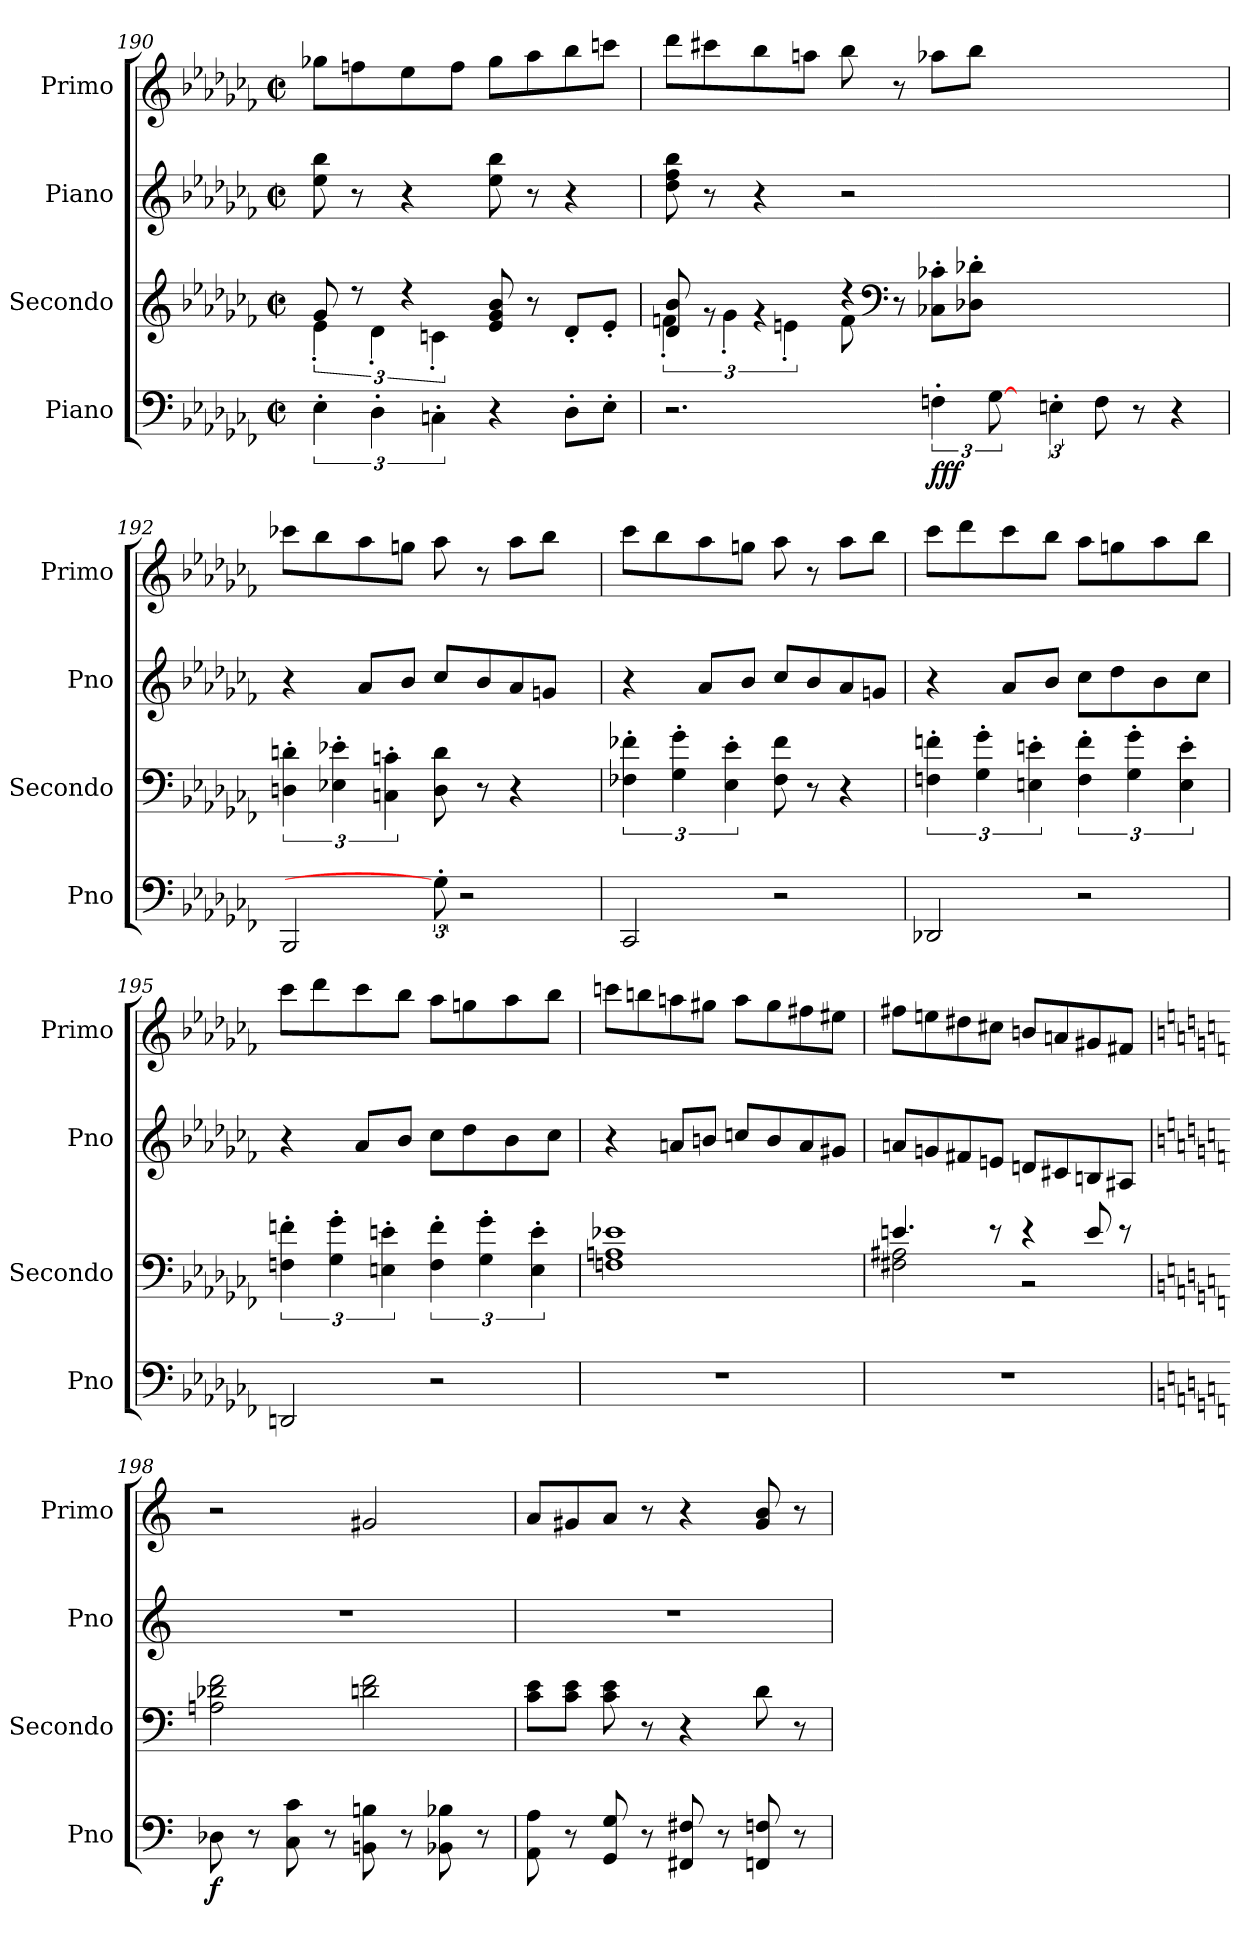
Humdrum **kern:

**kern	**dynam	**kern	**kern	**kern
*part4	*part4	*part3	*part2	*part1
*staff4	*staff4	*staff3	*staff2	*staff1
*I"Piano	*	*I"Secondo	*I"Piano	*I"Primo
*I'Pno	*	*I'Secondo	*I'Pno	*I'Primo
*clefF4	*	*clefG2	*clefG2	*clefG2
*k[b-e-a-d-g-c-f-]	*	*k[b-e-a-d-g-c-f-]	*k[b-e-a-d-g-c-f-]	*k[b-e-a-d-g-c-f-]
*M4/4	*	*M4/4	*M4/4	*M4/4
*met(c|)	*	*met(c|)	*met(c|)	*met(c|)
=190	=190	=190	=190	=190
*	*	*^	*	*
6E-'\	.	8g-/	6e-'\	8ee-\ 8bb-\	8gg-X\L
.	.	8r	.	8r	8ffn\
6D-'\	.	.	6d-'\	.	.
.	.	4r	.	4r	8ee-\
6Cn'\	.	.	6cn'\	.	.
.	.	.	.	.	8ff\J
4r	.	8e-/ 8g-/ 8b-/	2ryy	8ee-\ 8bb-\	8gg-\L
.	.	8r	.	8r	8aa-\
8D-'\L	.	8d-'/L	.	4r	8bb-\
8E-'\J	.	8e-'/J	.	.	8cccn\J
!!LO:PB:g=z
=191	=191	=191	=191	=191	=191
2.r	.	8d-/ 8b-/	6fn'\	8dd-\ 8ff-\ 8bb-\	8ddd-\L
.	.	8rg	.	8r	8ccc#X\
.	.	.	6g-'\	.	.
.	.	4rg	.	4r	8bb-\
.	.	.	6en'\	.	.
.	.	.	.	.	8aan\J
.	.	4rg	8f\	2r	8bb-\
*	*	*clefF4	*	*	*
.	.	.	8r	.	8r
!	!LO:DY:b	!	!	!	!
6Fn'\	fff	8C-X\' 8c-X\'L	2.ryy	.	8aa-X\L
.	.	8D-X\' 8d-X\'J	.	.	8bb-\J
[12G-\	.	.	.	.	.
12ryy	.	2.ryy	.	2.ryy	2.ryy
6En'\	.	.	.	.	.
8F\	.	.	.	.	.
8r	.	.	.	.	.
4r	.	.	4ryy	.	.
*	*	*v	*v	*	*
=192	=192	=192	=192	=192
2BBB-/	.	6Dn\' 6dn\'	4r	8ccc-X\L
.	.	.	.	8bb-\
.	.	6E-X\' 6e-X\'	.	.
.	.	.	8a-/L	8aa-\
.	.	6Cn\' 6cn\'	.	.
.	.	.	8b-/J	8ggn\J
12G-'\]	.	8D\ 8d\	8cc-/L	8aa-\
2r	.	.	.	.
.	.	8r	8b-/	8r
.	.	4r	8a-/	8aa-\L
.	.	.	8gn/J	8bb-\J
.	.	12ryy	12ryy	12ryy
!!LO:LB:g=z
=193	=193	=193	=193	=193
2CC-/	.	6F-X\' 6f-X\'	4r	8ccc-\L
.	.	.	.	8bb-\
.	.	6G-\' 6g-\'	.	.
.	.	.	8a-/L	8aa-\
.	.	6E-\' 6e-\'	.	.
.	.	.	8b-/J	8ggn\J
2r	.	8F-\ 8f-\	8cc-/L	8aa-\
.	.	8r	8b-/	8r
.	.	4r	8a-/	8aa-\L
.	.	.	8gn/J	8bb-\J
=194	=194	=194	=194	=194
2DD-X/	.	6Fn\' 6fn\'	4r	8ccc-\L
.	.	.	.	8ddd-\
.	.	6G-\' 6g-\'	.	.
.	.	.	8a-/L	8ccc-\
.	.	6En\' 6en\'	.	.
.	.	.	8b-/J	8bb-\J
2r	.	6F\' 6f\'	8cc-\L	8aa-\L
.	.	.	8dd-\	8ggn\
.	.	6G-\' 6g-\'	.	.
.	.	.	8b-\	8aa-\
.	.	6E\' 6e\'	.	.
.	.	.	8cc-\J	8bb-\J
!!LO:PB:g=z
=195	=195	=195	=195	=195
2DDn/	.	6Fn\' 6fn\'	4r	8ccc-\L
.	.	.	.	8ddd-\
.	.	6G-\' 6g-\'	.	.
.	.	.	8a-/L	8ccc-\
.	.	6En\' 6en\'	.	.
.	.	.	8b-/J	8bb-\J
2r	.	6F\' 6f\'	8cc-\L	8aa-\L
.	.	.	8dd-\	8ggn\
.	.	6G-\' 6g-\'	.	.
.	.	.	8b-\	8aa-\
.	.	6E\' 6e\'	.	.
.	.	.	8cc-\J	8bb-\J
=196	=196	=196	=196	=196
1r	.	1Fn 1An 1e-X	4r	8cccn\L
.	.	.	.	8bbn\
.	.	.	8an/L	8aan\
.	.	.	8bn/J	8gg#X\J
.	.	.	8ccn/L	8aa\L
.	.	.	8b/	8gg#\
.	.	.	8a/	8ff#X\
.	.	.	8g#X/J	8ee#X\J
!!LO:LB:g=z
=197	=197	=197	=197	=197
*	*	*^	*	*
1r	.	4.en/	2F#X\ 2A#X\	8an/L	8ff#X\L
.	.	.	.	8gn/	8een\
.	.	.	.	8f#X/	8dd#X\
.	.	8r	.	8en/J	8cc#X\J
.	.	4r	2r	8dn/L	8bn/L
.	.	.	.	8c#X/	8an/
.	.	8e/	.	8Bn/	8g#X/
.	.	8r	.	8A#X/J	8f#X/J
*	*	*v	*v	*	*
=198	=198	=198	=198	=198
*k[]	*	*k[]	*k[]	*k[]
!	!LO:DY:b	!	!	!
8D-X\	f	2An\ 2d-X\ 2f\	1r	2r
8r	.	.	.	.
8C\ 8c\	.	.	.	.
8r	.	.	.	.
8BBn\ 8Bn\	.	2dn\ 2f\	.	2g#X/
8r	.	.	.	.
8BB-X\ 8B-X\	.	.	.	.
8r	.	.	.	.
!!LO:PB:g=z
=199	=199	=199	=199	=199
8AA\ 8A\	.	8c\ 8e\L	1r	8a/L
8r	.	8c\ 8e\J	.	8g#X/
8GG/ 8G/	.	8c\ 8e\	.	8a/J
8r	.	8r	.	8r
8FF#X/ 8F#X/	.	4r	.	4r
8r	.	.	.	.
8FFn/ 8Fn/	.	8d\	.	8g#/ 8b/
8r	.	8r	.	8r
=	=	=	=	=
*-	*-	*-	*-	*-
